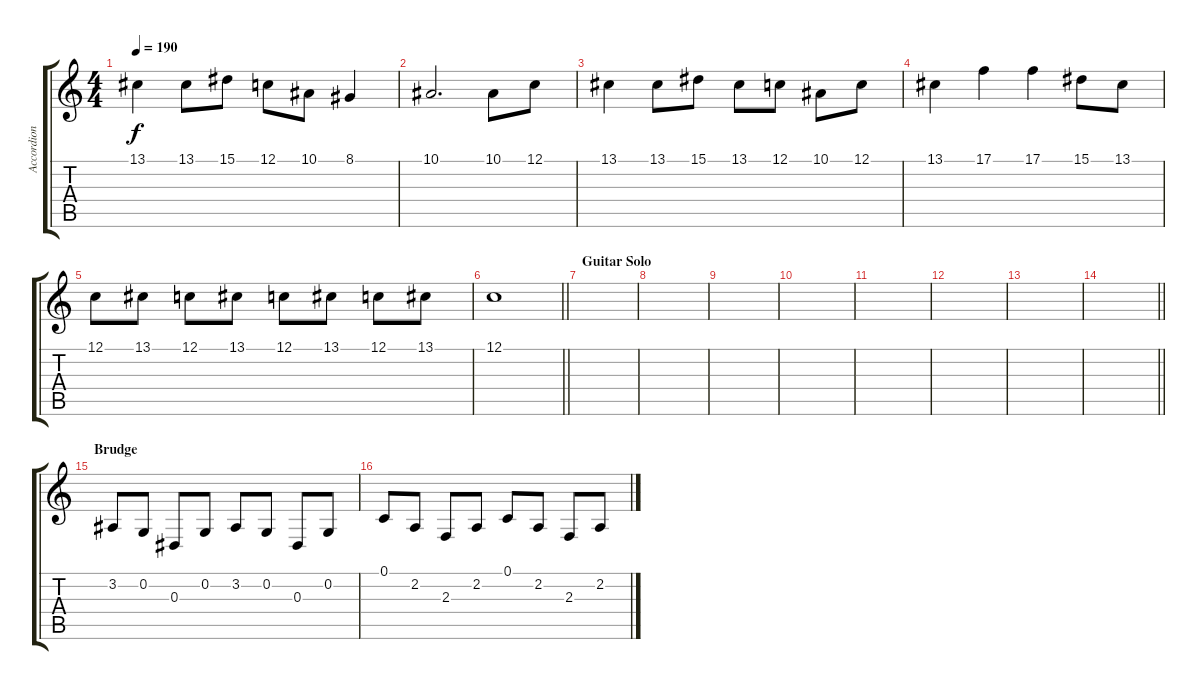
\track ("Accordion" "Accordion") {instrument accordion}
\staff {score tabs}
\tuning (C4 G3 Eb3 Bb2 F2 C2) {hide}
\ts (4 4)
\tempo 190
\clef g2
\ks c
13.1.4{dy f} 13.1.8 15.1.8 12.1.8 10.1.8 8.1.4 |
10.1.2{d} 10.1.8 12.1.8 |
13.1.4 13.1.8 15.1.8 13.1.8 12.1.8 10.1.8 12.1.8 |
13.1.4 17.1.4 17.1.4 15.1.8 13.1.8 |
12.1.8 13.1.8 12.1.8 13.1.8 12.1.8 13.1.8 12.1.8 13.1.8 |
\barLineRight lightlight
12.1.1 |
\section ("" "Guitar Solo")
|
|
|
|
|
|
|
\barLineRight lightlight
|
\section ("" "Brudge")
3.2.8 0.2.8 0.3.8 0.2.8 3.2.8 0.2.8 0.3.8 0.2.8 |
0.1.8 2.2.8 2.3.8 2.2.8 0.1.8 2.2.8 2.3.8 2.2.8
